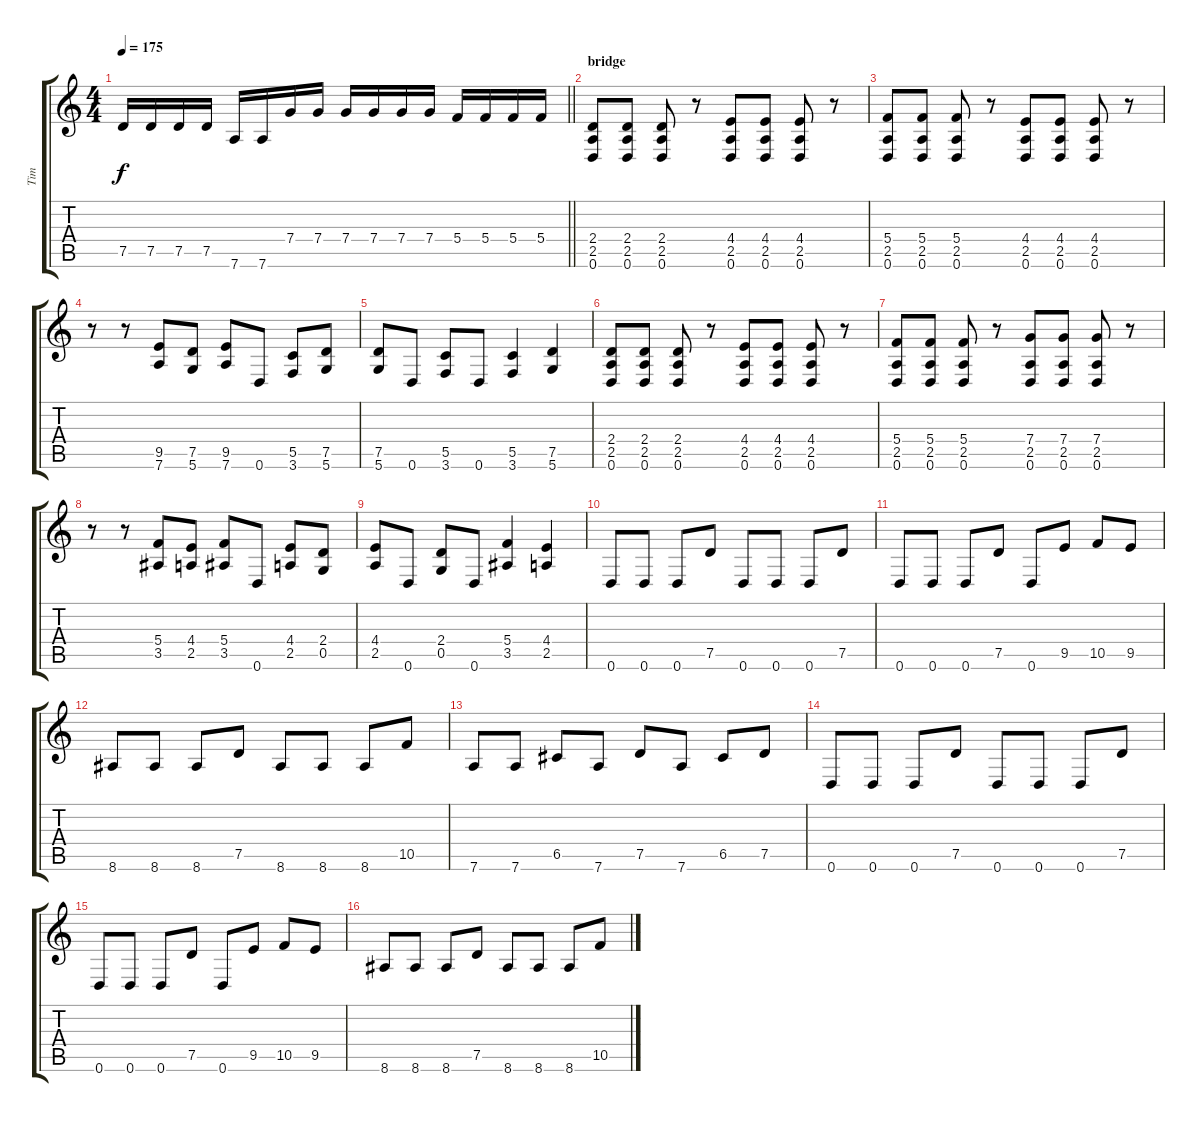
\track ("Tim" "Tim") {instrument distortionguitar}
\staff {score tabs}
\tuning (D4 A3 F3 C3 G2 D2) {hide}
\ts (4 4)
\tempo 175
\clef g2
\barLineRight lightlight
\ks c
7.5.16{dy f} 7.5.16 7.5.16 7.5.16 7.6.16 7.6.16 7.4.16 7.4.16 7.4.16 7.4.16 7.4.16 7.4.16 5.4.16 5.4.16 5.4.16 5.4.16 |
\section ("" "bridge")
(2.4 2.5 0.6).8 (2.4 2.5 0.6).8 (2.4 2.5 0.6).8 r.8 (4.4 2.5 0.6).8 (4.4 2.5 0.6).8 (4.4 2.5 0.6).8 r.8 |
(5.4 2.5 0.6).8 (5.4 2.5 0.6).8 (5.4 2.5 0.6).8 r.8 (4.4 2.5 0.6).8 (4.4 2.5 0.6).8 (4.4 2.5 0.6).8 r.8 |
r.8 r.8 (9.5 7.6).8 (7.5 5.6).8 (9.5 7.6).8 0.6.8 (5.5 3.6).8 (7.5 5.6).8 |
(7.5 5.6).8 0.6.8 (5.5 3.6).8 0.6.8 (5.5 3.6).4 (7.5 5.6).4 |
(2.4 2.5 0.6).8 (2.4 2.5 0.6).8 (2.4 2.5 0.6).8 r.8 (4.4 2.5 0.6).8 (4.4 2.5 0.6).8 (4.4 2.5 0.6).8 r.8 |
(5.4 2.5 0.6).8 (5.4 2.5 0.6).8 (5.4 2.5 0.6).8 r.8 (7.4 2.5 0.6).8 (7.4 2.5 0.6).8 (7.4 2.5 0.6).8 r.8 |
r.8 r.8 (5.4 3.5).8 (4.4 2.5).8 (5.4 3.5).8 0.6.8 (4.4 2.5).8 (2.4 0.5).8 |
(4.4 2.5).8 0.6.8 (2.4 0.5).8 0.6.8 (5.4 3.5).4 (4.4 2.5).4 |
0.6.8 0.6.8 0.6.8 7.5.8 0.6.8 0.6.8 0.6.8 7.5.8 |
0.6.8 0.6.8 0.6.8 7.5.8 0.6.8 9.5.8 10.5.8 9.5.8 |
8.6.8 8.6.8 8.6.8 7.5.8 8.6.8 8.6.8 8.6.8 10.5.8 |
7.6.8 7.6.8 6.5.8 7.6.8 7.5.8 7.6.8 6.5.8 7.5.8 |
0.6.8 0.6.8 0.6.8 7.5.8 0.6.8 0.6.8 0.6.8 7.5.8 |
0.6.8 0.6.8 0.6.8 7.5.8 0.6.8 9.5.8 10.5.8 9.5.8 |
8.6.8 8.6.8 8.6.8 7.5.8 8.6.8 8.6.8 8.6.8 10.5.8
